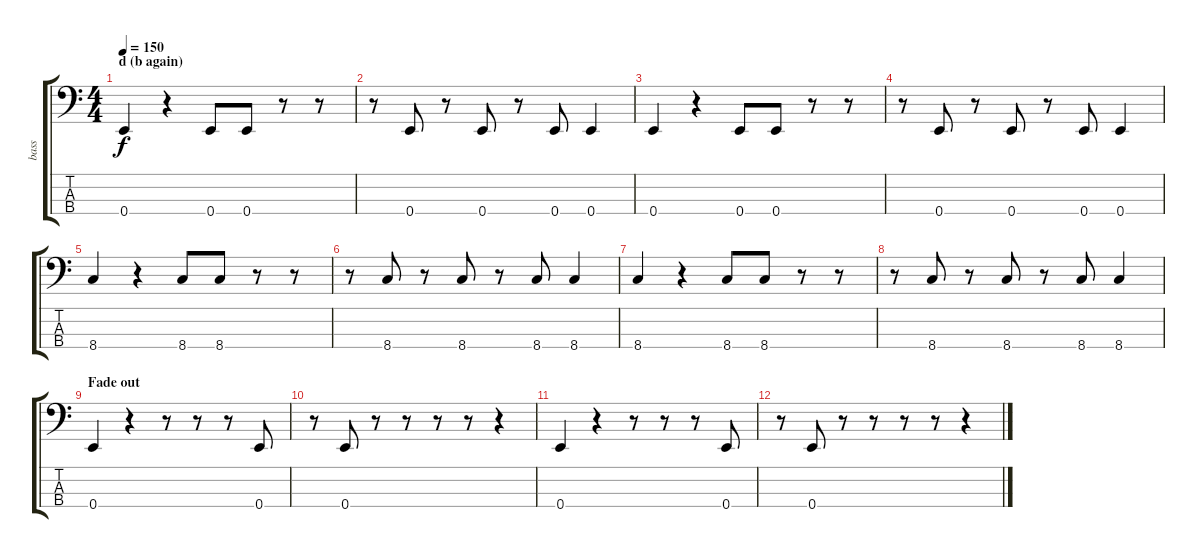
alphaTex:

\track ("bass" "bass") {instrument synthbass1}
\staff {score tabs}
\tuning (G2 D2 A1 E1) {hide}
\ts (4 4)
\section ("" "d (b again)")
\tempo 150
\clef f4
\ks c
0.4.4{dy f} r.4 0.4.8 0.4.8 r.8 r.8 |
r.8 0.4.8 r.8 0.4.8 r.8 0.4.8 0.4.4 |
0.4.4 r.4 0.4.8 0.4.8 r.8 r.8 |
r.8 0.4.8 r.8 0.4.8 r.8 0.4.8 0.4.4 |
8.4.4 r.4 8.4.8 8.4.8 r.8 r.8 |
r.8 8.4.8 r.8 8.4.8 r.8 8.4.8 8.4.4 |
8.4.4 r.4 8.4.8 8.4.8 r.8 r.8 |
r.8 8.4.8 r.8 8.4.8 r.8 8.4.8 8.4.4 |
\section ("" "Fade out")
0.4.4{volume 0 instrument synthbass1} r.4 r.8 r.8 r.8 0.4.8 |
r.8 0.4.8 r.8 r.8 r.8 r.8 r.4 |
0.4.4 r.4 r.8 r.8 r.8 0.4.8 |
r.8 0.4.8 r.8 r.8 r.8 r.8 r.4
